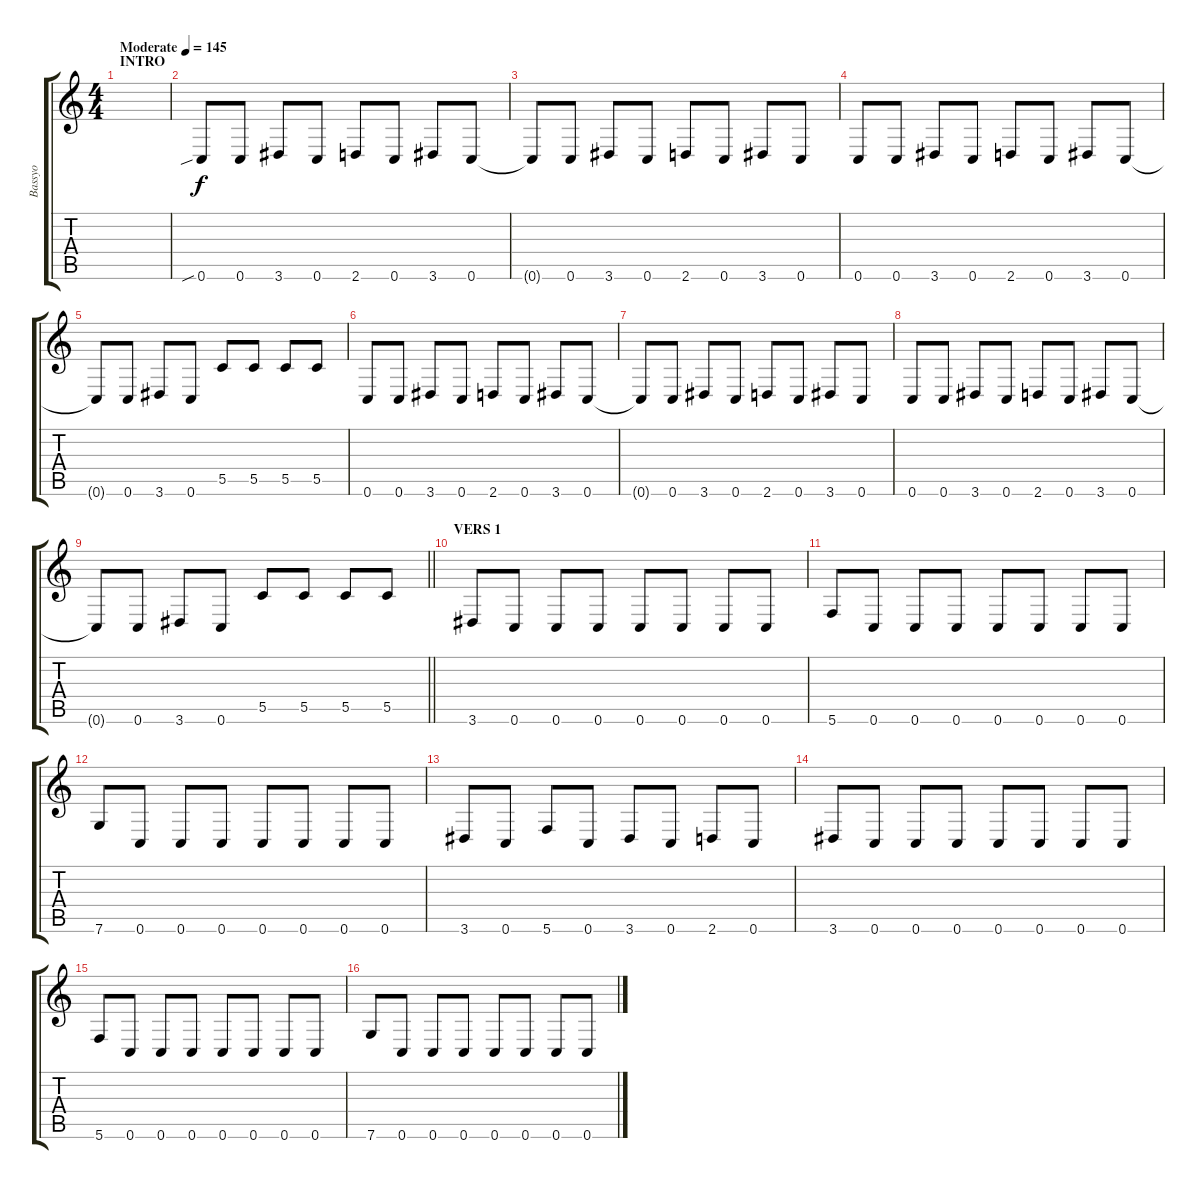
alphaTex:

\track ("Bassyo" "Bassyo") {instrument electricbassfinger}
\staff {score tabs}
\tuning (D4 A3 F3 C3 G2 C2) {hide}
\ts (4 4)
\section ("" "INTRO")
\tempo (145 "Moderate")
\clef g2
\ks c
|
0.6{sib}.8 0.6.8 3.6.8 0.6.8 2.6.8 0.6.8 3.6.8 0.6.8 |
0.6{t}.8 0.6.8 3.6.8 0.6.8 2.6.8 0.6.8 3.6.8 0.6.8 |
0.6.8 0.6.8 3.6.8 0.6.8 2.6.8 0.6.8 3.6.8 0.6.8 |
0.6{t}.8 0.6.8 3.6.8 0.6.8 5.5.8 5.5.8 5.5.8 5.5.8 |
0.6.8 0.6.8 3.6.8 0.6.8 2.6.8 0.6.8 3.6.8 0.6.8 |
0.6{t}.8 0.6.8 3.6.8 0.6.8 2.6.8 0.6.8 3.6.8 0.6.8 |
0.6.8 0.6.8 3.6.8 0.6.8 2.6.8 0.6.8 3.6.8 0.6.8 |
\barLineRight lightlight
0.6{t}.8 0.6.8 3.6.8 0.6.8 5.5.8 5.5.8 5.5.8 5.5.8 |
\section ("" "VERS 1")
3.6.8 0.6.8 0.6.8 0.6.8 0.6.8 0.6.8 0.6.8 0.6.8 |
5.6.8 0.6.8 0.6.8 0.6.8 0.6.8 0.6.8 0.6.8 0.6.8 |
7.6.8 0.6.8 0.6.8 0.6.8 0.6.8 0.6.8 0.6.8 0.6.8 |
3.6.8 0.6.8 5.6.8 0.6.8 3.6.8 0.6.8 2.6.8 0.6.8 |
3.6.8 0.6.8 0.6.8 0.6.8 0.6.8 0.6.8 0.6.8 0.6.8 |
5.6.8 0.6.8 0.6.8 0.6.8 0.6.8 0.6.8 0.6.8 0.6.8 |
7.6.8 0.6.8 0.6.8 0.6.8 0.6.8 0.6.8 0.6.8 0.6.8
